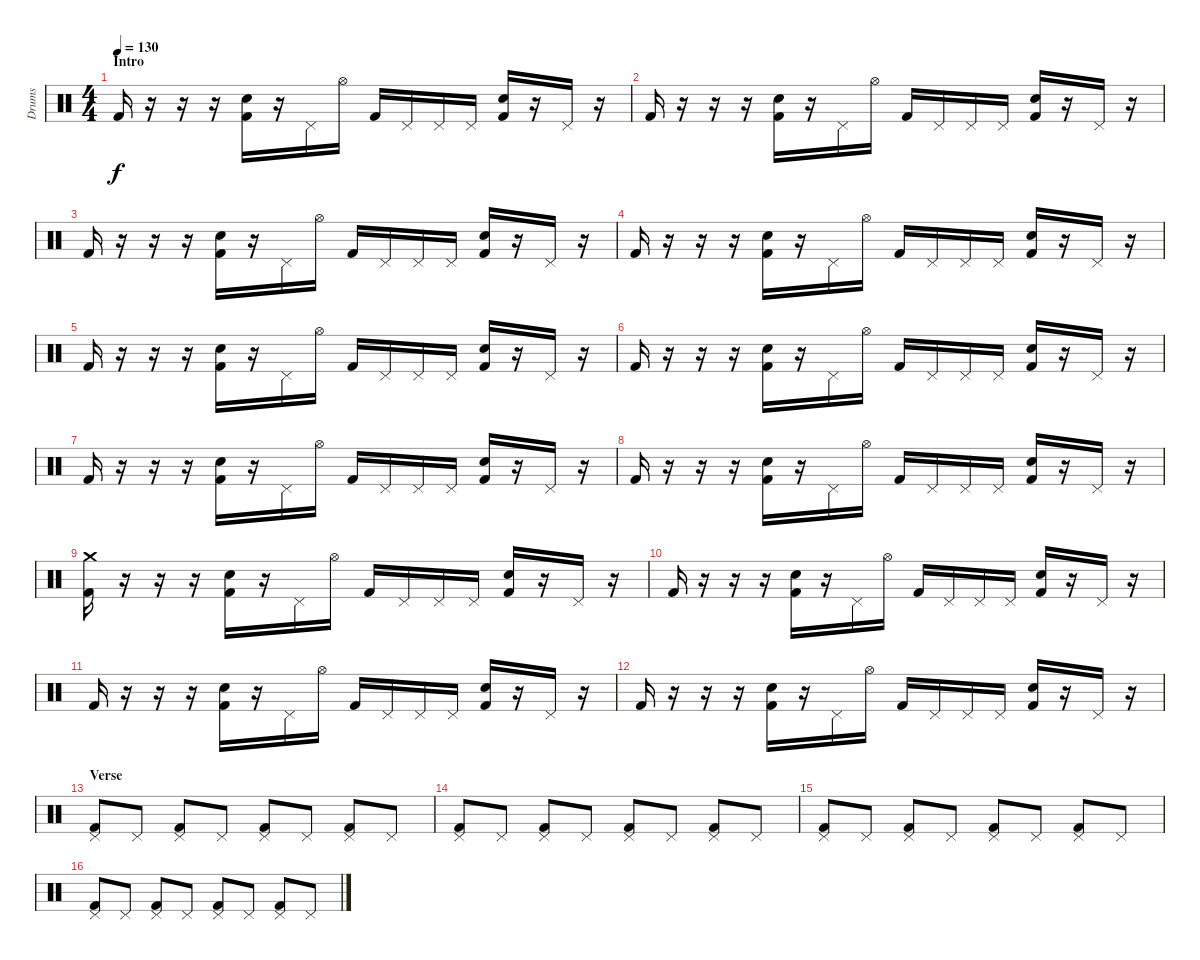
\track ("Drums" "Drums") {instrument percussion}
\staff {score}
\articulation defaults
\ts (4 4)
\section ("" "Intro")
\tempo 130
\clef neutral
\ks c "Kick (hit) 2".16{dy f}
r.16 r.16 r.16 ("Electric Snare (hit)" "Kick (hit) 2").16 r.16 "Pedal Hi-Hat (hit)".16 "Hi-Hat (open)".16 "Kick (hit) 2".16 "Pedal Hi-Hat (hit)".16 "Pedal Hi-Hat (hit)".16 "Pedal Hi-Hat (hit)".16 ("Electric Snare (hit)" "Kick (hit) 2").16 r.16 "Pedal Hi-Hat (hit)".16 r.16 |
"Kick (hit) 2".16 r.16 r.16 r.16 ("Electric Snare (hit)" "Kick (hit) 2").16 r.16 "Pedal Hi-Hat (hit)".16 "Hi-Hat (open)".16 "Kick (hit) 2".16 "Pedal Hi-Hat (hit)".16 "Pedal Hi-Hat (hit)".16 "Pedal Hi-Hat (hit)".16 ("Electric Snare (hit)" "Kick (hit) 2").16 r.16 "Pedal Hi-Hat (hit)".16 r.16 |
"Kick (hit) 2".16 r.16 r.16 r.16 ("Electric Snare (hit)" "Kick (hit) 2").16 r.16 "Pedal Hi-Hat (hit)".16 "Hi-Hat (open)".16 "Kick (hit) 2".16 "Pedal Hi-Hat (hit)".16 "Pedal Hi-Hat (hit)".16 "Pedal Hi-Hat (hit)".16 ("Electric Snare (hit)" "Kick (hit) 2").16 r.16 "Pedal Hi-Hat (hit)".16 r.16 |
"Kick (hit) 2".16 r.16 r.16 r.16 ("Electric Snare (hit)" "Kick (hit) 2").16 r.16 "Pedal Hi-Hat (hit)".16 "Hi-Hat (open)".16 "Kick (hit) 2".16 "Pedal Hi-Hat (hit)".16 "Pedal Hi-Hat (hit)".16 "Pedal Hi-Hat (hit)".16 ("Electric Snare (hit)" "Kick (hit) 2").16 r.16 "Pedal Hi-Hat (hit)".16 r.16 |
"Kick (hit) 2".16 r.16 r.16 r.16 ("Electric Snare (hit)" "Kick (hit) 2").16 r.16 "Pedal Hi-Hat (hit)".16 "Hi-Hat (open)".16 "Kick (hit) 2".16 "Pedal Hi-Hat (hit)".16 "Pedal Hi-Hat (hit)".16 "Pedal Hi-Hat (hit)".16 ("Electric Snare (hit)" "Kick (hit) 2").16 r.16 "Pedal Hi-Hat (hit)".16 r.16 |
"Kick (hit) 2".16 r.16 r.16 r.16 ("Electric Snare (hit)" "Kick (hit) 2").16 r.16 "Pedal Hi-Hat (hit)".16 "Hi-Hat (open)".16 "Kick (hit) 2".16 "Pedal Hi-Hat (hit)".16 "Pedal Hi-Hat (hit)".16 "Pedal Hi-Hat (hit)".16 ("Electric Snare (hit)" "Kick (hit) 2").16 r.16 "Pedal Hi-Hat (hit)".16 r.16 |
"Kick (hit) 2".16 r.16 r.16 r.16 ("Electric Snare (hit)" "Kick (hit) 2").16 r.16 "Pedal Hi-Hat (hit)".16 "Hi-Hat (open)".16 "Kick (hit) 2".16 "Pedal Hi-Hat (hit)".16 "Pedal Hi-Hat (hit)".16 "Pedal Hi-Hat (hit)".16 ("Electric Snare (hit)" "Kick (hit) 2").16 r.16 "Pedal Hi-Hat (hit)".16 r.16 |
"Kick (hit) 2".16 r.16 r.16 r.16 ("Electric Snare (hit)" "Kick (hit) 2").16 r.16 "Pedal Hi-Hat (hit)".16 "Hi-Hat (open)".16 "Kick (hit) 2".16 "Pedal Hi-Hat (hit)".16 "Pedal Hi-Hat (hit)".16 "Pedal Hi-Hat (hit)".16 ("Electric Snare (hit)" "Kick (hit) 2").16 r.16 "Pedal Hi-Hat (hit)".16 r.16 |
("Kick (hit) 2" "Crash medium (hit)").16 r.16 r.16 r.16 ("Electric Snare (hit)" "Kick (hit) 2").16 r.16 "Pedal Hi-Hat (hit)".16 "Hi-Hat (open)".16 "Kick (hit) 2".16 "Pedal Hi-Hat (hit)".16 "Pedal Hi-Hat (hit)".16 "Pedal Hi-Hat (hit)".16 ("Electric Snare (hit)" "Kick (hit) 2").16 r.16 "Pedal Hi-Hat (hit)".16 r.16 |
"Kick (hit) 2".16 r.16 r.16 r.16 ("Electric Snare (hit)" "Kick (hit) 2").16 r.16 "Pedal Hi-Hat (hit)".16 "Hi-Hat (open)".16 "Kick (hit) 2".16 "Pedal Hi-Hat (hit)".16 "Pedal Hi-Hat (hit)".16 "Pedal Hi-Hat (hit)".16 ("Electric Snare (hit)" "Kick (hit) 2").16 r.16 "Pedal Hi-Hat (hit)".16 r.16 |
"Kick (hit) 2".16 r.16 r.16 r.16 ("Electric Snare (hit)" "Kick (hit) 2").16 r.16 "Pedal Hi-Hat (hit)".16 "Hi-Hat (open)".16 "Kick (hit) 2".16 "Pedal Hi-Hat (hit)".16 "Pedal Hi-Hat (hit)".16 "Pedal Hi-Hat (hit)".16 ("Electric Snare (hit)" "Kick (hit) 2").16 r.16 "Pedal Hi-Hat (hit)".16 r.16 |
"Kick (hit) 2".16 r.16 r.16 r.16 ("Electric Snare (hit)" "Kick (hit) 2").16 r.16 "Pedal Hi-Hat (hit)".16 "Hi-Hat (open)".16 "Kick (hit) 2".16 "Pedal Hi-Hat (hit)".16 "Pedal Hi-Hat (hit)".16 "Pedal Hi-Hat (hit)".16 ("Electric Snare (hit)" "Kick (hit) 2").16 r.16 "Pedal Hi-Hat (hit)".16 r.16 |
\section ("" "Verse")
("Pedal Hi-Hat (hit)" "Kick (hit) 2").8 "Pedal Hi-Hat (hit)".8 ("Pedal Hi-Hat (hit)" "Kick (hit) 2").8 "Pedal Hi-Hat (hit)".8 ("Pedal Hi-Hat (hit)" "Kick (hit) 2").8 "Pedal Hi-Hat (hit)".8 ("Pedal Hi-Hat (hit)" "Kick (hit) 2").8 "Pedal Hi-Hat (hit)".8 |
("Pedal Hi-Hat (hit)" "Kick (hit) 2").8 "Pedal Hi-Hat (hit)".8 ("Pedal Hi-Hat (hit)" "Kick (hit) 2").8 "Pedal Hi-Hat (hit)".8 ("Pedal Hi-Hat (hit)" "Kick (hit) 2").8 "Pedal Hi-Hat (hit)".8 ("Pedal Hi-Hat (hit)" "Kick (hit) 2").8 "Pedal Hi-Hat (hit)".8 |
("Pedal Hi-Hat (hit)" "Kick (hit) 2").8 "Pedal Hi-Hat (hit)".8 ("Pedal Hi-Hat (hit)" "Kick (hit) 2").8 "Pedal Hi-Hat (hit)".8 ("Pedal Hi-Hat (hit)" "Kick (hit) 2").8 "Pedal Hi-Hat (hit)".8 ("Pedal Hi-Hat (hit)" "Kick (hit) 2").8 "Pedal Hi-Hat (hit)".8 |
("Pedal Hi-Hat (hit)" "Kick (hit) 2").8 "Pedal Hi-Hat (hit)".8 ("Pedal Hi-Hat (hit)" "Kick (hit) 2").8 "Pedal Hi-Hat (hit)".8 ("Pedal Hi-Hat (hit)" "Kick (hit) 2").8 "Pedal Hi-Hat (hit)".8 ("Pedal Hi-Hat (hit)" "Kick (hit) 2").8 "Pedal Hi-Hat (hit)".8
